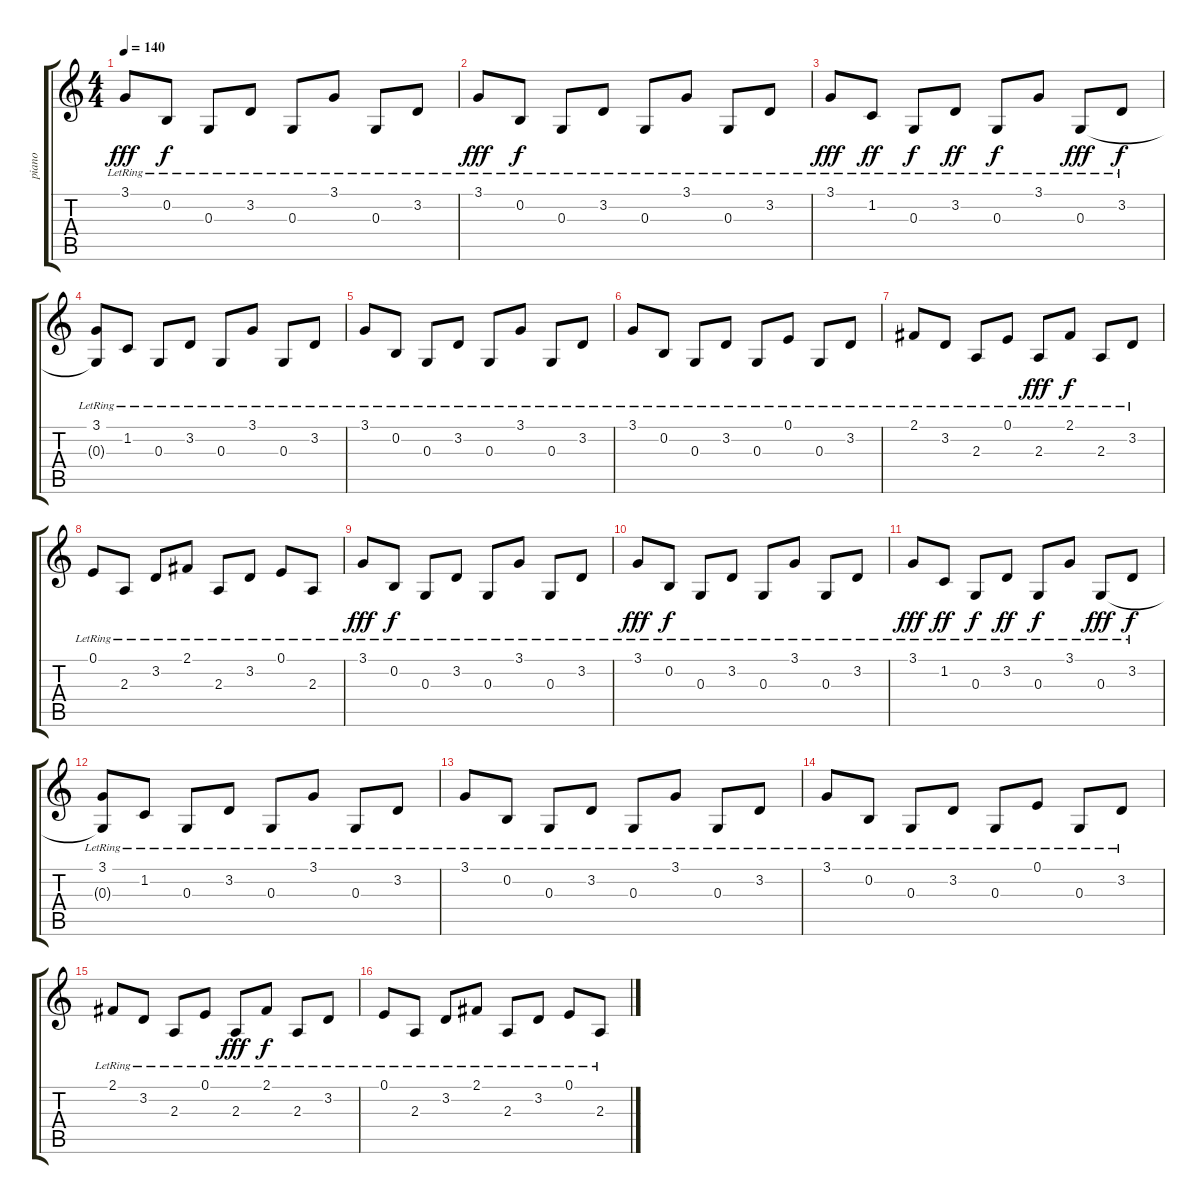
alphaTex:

\track ("piano" "piano") {instrument acousticgrandpiano}
\staff {score tabs}
\tuning (E4 B3 G3 D3 A2 E2) {hide}
\ts (4 4)
\tempo 140
\clef g2
\ks c
3.1{lr}.8{dy fff} 0.2{lr}.8{dy f} 0.3{lr}.8 3.2{lr}.8 0.3{lr}.8 3.1{lr}.8 0.3{lr}.8 3.2{lr}.8 |
3.1{lr}.8{dy fff} 0.2{lr}.8{dy f} 0.3{lr}.8 3.2{lr}.8 0.3{lr}.8 3.1{lr}.8 0.3{lr}.8 3.2{lr}.8 |
3.1{lr}.8{dy fff} 1.2{lr}.8{dy ff} 0.3{lr}.8{dy f} 3.2{lr}.8{dy ff} 0.3{lr}.8{dy f} 3.1{lr}.8 0.3{lr}.8{dy fff} 3.2{lr}.8{dy f} |
(3.1{lr} 0.3{t}).8 1.2{lr}.8 0.3{lr}.8 3.2{lr}.8 0.3{lr}.8 3.1{lr}.8 0.3{lr}.8 3.2{lr}.8 |
3.1{lr}.8 0.2{lr}.8 0.3{lr}.8 3.2{lr}.8 0.3{lr}.8 3.1{lr}.8 0.3{lr}.8 3.2{lr}.8 |
3.1{lr}.8 0.2{lr}.8 0.3{lr}.8 3.2{lr}.8 0.3{lr}.8 0.1{lr}.8 0.3{lr}.8 3.2{lr}.8 |
2.1{lr}.8 3.2{lr}.8 2.3{lr}.8 0.1{lr}.8 2.3{lr}.8{dy fff} 2.1{lr}.8{dy f} 2.3{lr}.8 3.2{lr}.8 |
0.1{lr}.8 2.3{lr}.8 3.2{lr}.8 2.1{lr}.8 2.3{lr}.8 3.2{lr}.8 0.1{lr}.8 2.3{lr}.8 |
3.1{lr}.8{dy fff} 0.2{lr}.8{dy f} 0.3{lr}.8 3.2{lr}.8 0.3{lr}.8 3.1{lr}.8 0.3{lr}.8 3.2{lr}.8 |
3.1{lr}.8{dy fff} 0.2{lr}.8{dy f} 0.3{lr}.8 3.2{lr}.8 0.3{lr}.8 3.1{lr}.8 0.3{lr}.8 3.2{lr}.8 |
3.1{lr}.8{dy fff} 1.2{lr}.8{dy ff} 0.3{lr}.8{dy f} 3.2{lr}.8{dy ff} 0.3{lr}.8{dy f} 3.1{lr}.8 0.3{lr}.8{dy fff} 3.2{lr}.8{dy f} |
(3.1{lr} 0.3{t}).8 1.2{lr}.8 0.3{lr}.8 3.2{lr}.8 0.3{lr}.8 3.1{lr}.8 0.3{lr}.8 3.2{lr}.8 |
3.1{lr}.8 0.2{lr}.8 0.3{lr}.8 3.2{lr}.8 0.3{lr}.8 3.1{lr}.8 0.3{lr}.8 3.2{lr}.8 |
3.1{lr}.8 0.2{lr}.8 0.3{lr}.8 3.2{lr}.8 0.3{lr}.8 0.1{lr}.8 0.3{lr}.8 3.2{lr}.8 |
2.1{lr}.8 3.2{lr}.8 2.3{lr}.8 0.1{lr}.8 2.3{lr}.8{dy fff} 2.1{lr}.8{dy f} 2.3{lr}.8 3.2{lr}.8 |
0.1{lr}.8 2.3{lr}.8 3.2{lr}.8 2.1{lr}.8 2.3{lr}.8 3.2{lr}.8 0.1{lr}.8 2.3{lr}.8
